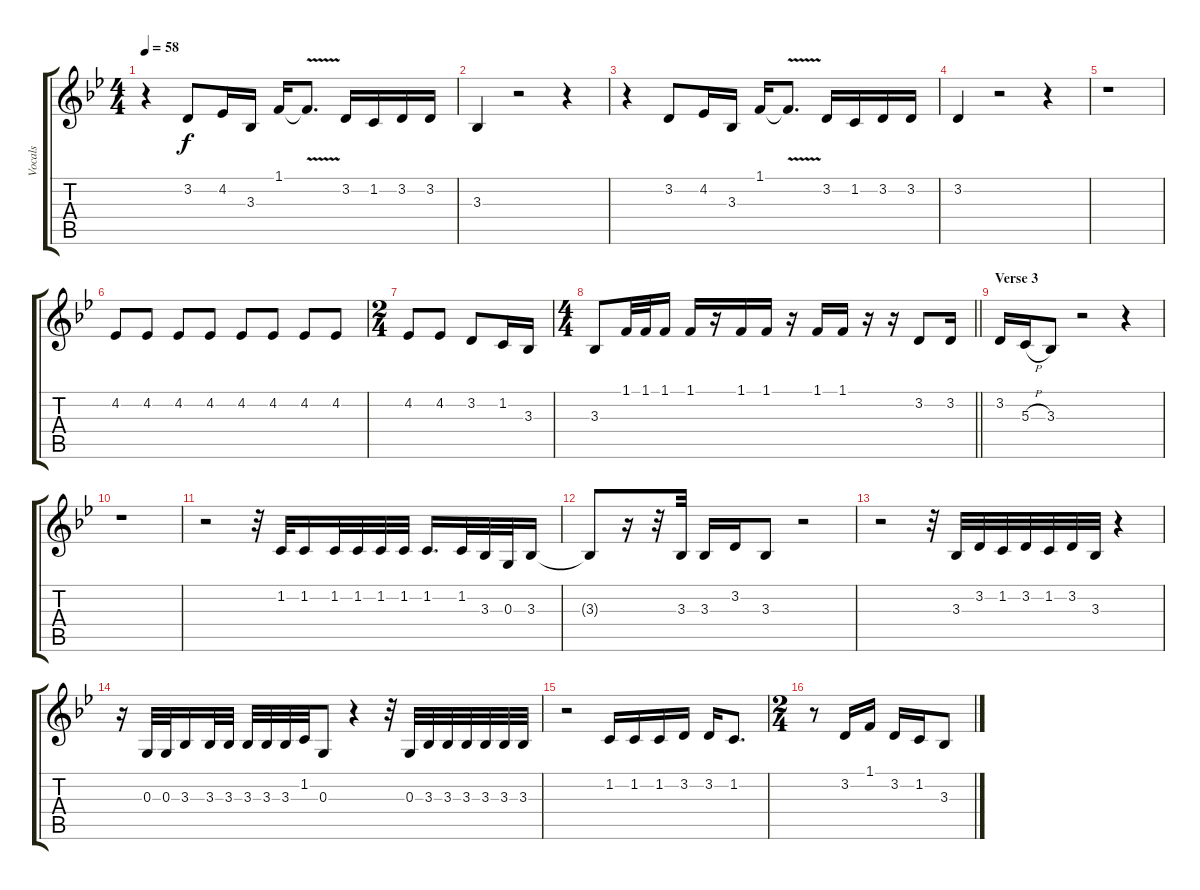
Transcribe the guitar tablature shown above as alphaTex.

\track ("Vocals" "Vocals") {instrument altosax}
\staff {score tabs}
\tuning (E4 B3 G3 D3 A2 E2) {hide}
\ts (4 4)
\tempo 58
\clef g2
\ks bb
r.4{dy f} 3.2.8 4.2.16 3.3.16 1.1.16 1.1{v t}.8{d} 3.2.16 1.2.16 3.2.16 3.2.16 |
3.3.4 r.2 r.4 |
r.4 3.2.8 4.2.16 3.3.16 1.1.16 1.1{v t}.8{d} 3.2.16 1.2.16 3.2.16 3.2.16 |
3.2.4 r.2 r.4 |
r.1 |
4.2.8 4.2.8 4.2.8 4.2.8 4.2.8 4.2.8 4.2.8 4.2.8 |
\ts (2 4)
4.2.8 4.2.8 3.2.8 1.2.16 3.3.16 |
\ts (4 4)
\barLineRight lightlight
3.3.8 1.1.32 1.1.32 1.1.16 1.1.16 r.16 1.1.16 1.1.16 r.16 1.1.16 1.1.16 r.16 r.16 3.2.8 3.2.16 |
\section ("" "Verse 3")
3.2.16 5.3{h}.16 3.3.8 r.2 r.4 |
r.1 |
r.2 r.32 1.2.32 1.2.16 1.2.32 1.2.32 1.2.32 1.2.32 1.2.16{d} 1.2.32 3.3.32 0.3.32 3.3.16 |
3.3{t}.8 r.16 r.32 3.3.32 3.3.16 3.2.16 3.3.8 r.2 |
r.2 r.32 3.3.32 3.2.32 1.2.32 3.2.32 1.2.32 3.2.32 3.3.32 r.4 |
r.16 0.3.32 0.3.32 3.3.16 3.3.32 3.3.32 3.3.32 3.3.32 3.3.32 1.2.32 0.3.8 r.4 r.32 0.3.32 3.3.32 3.3.32 3.3.32 3.3.32 3.3.32 3.3.32 |
r.2 1.2.16 1.2.16 1.2.16 3.2.16 3.2.16 1.2.8{d} |
\ts (2 4)
r.8 3.2.16 1.1.16 3.2.16 1.2.16 3.3.8
